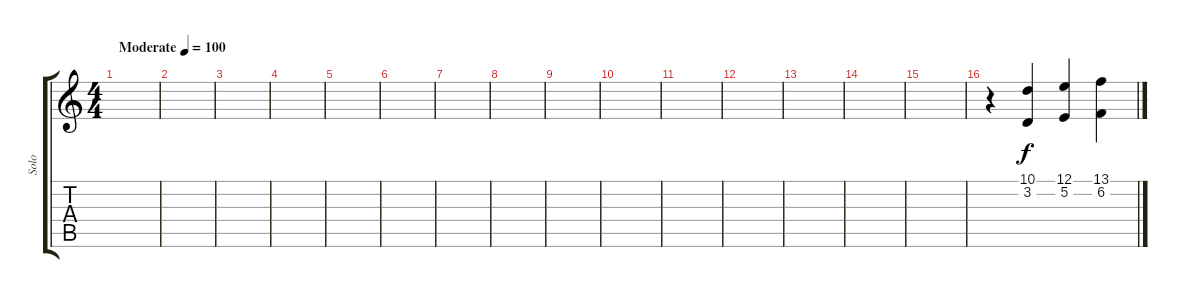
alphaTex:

\track ("Solo " "Solo ") {instrument stringensemble1}
\staff {score tabs}
\tuning (E4 B3 G3 D3 A2 E2) {hide}
\ts (4 4)
\tempo (100 "Moderate")
\clef g2
\ks c
|
|
|
|
|
|
|
|
|
|
|
|
|
|
|
r.4 (10.1 3.2).4 (12.1 5.2).4 (13.1 6.2).4
